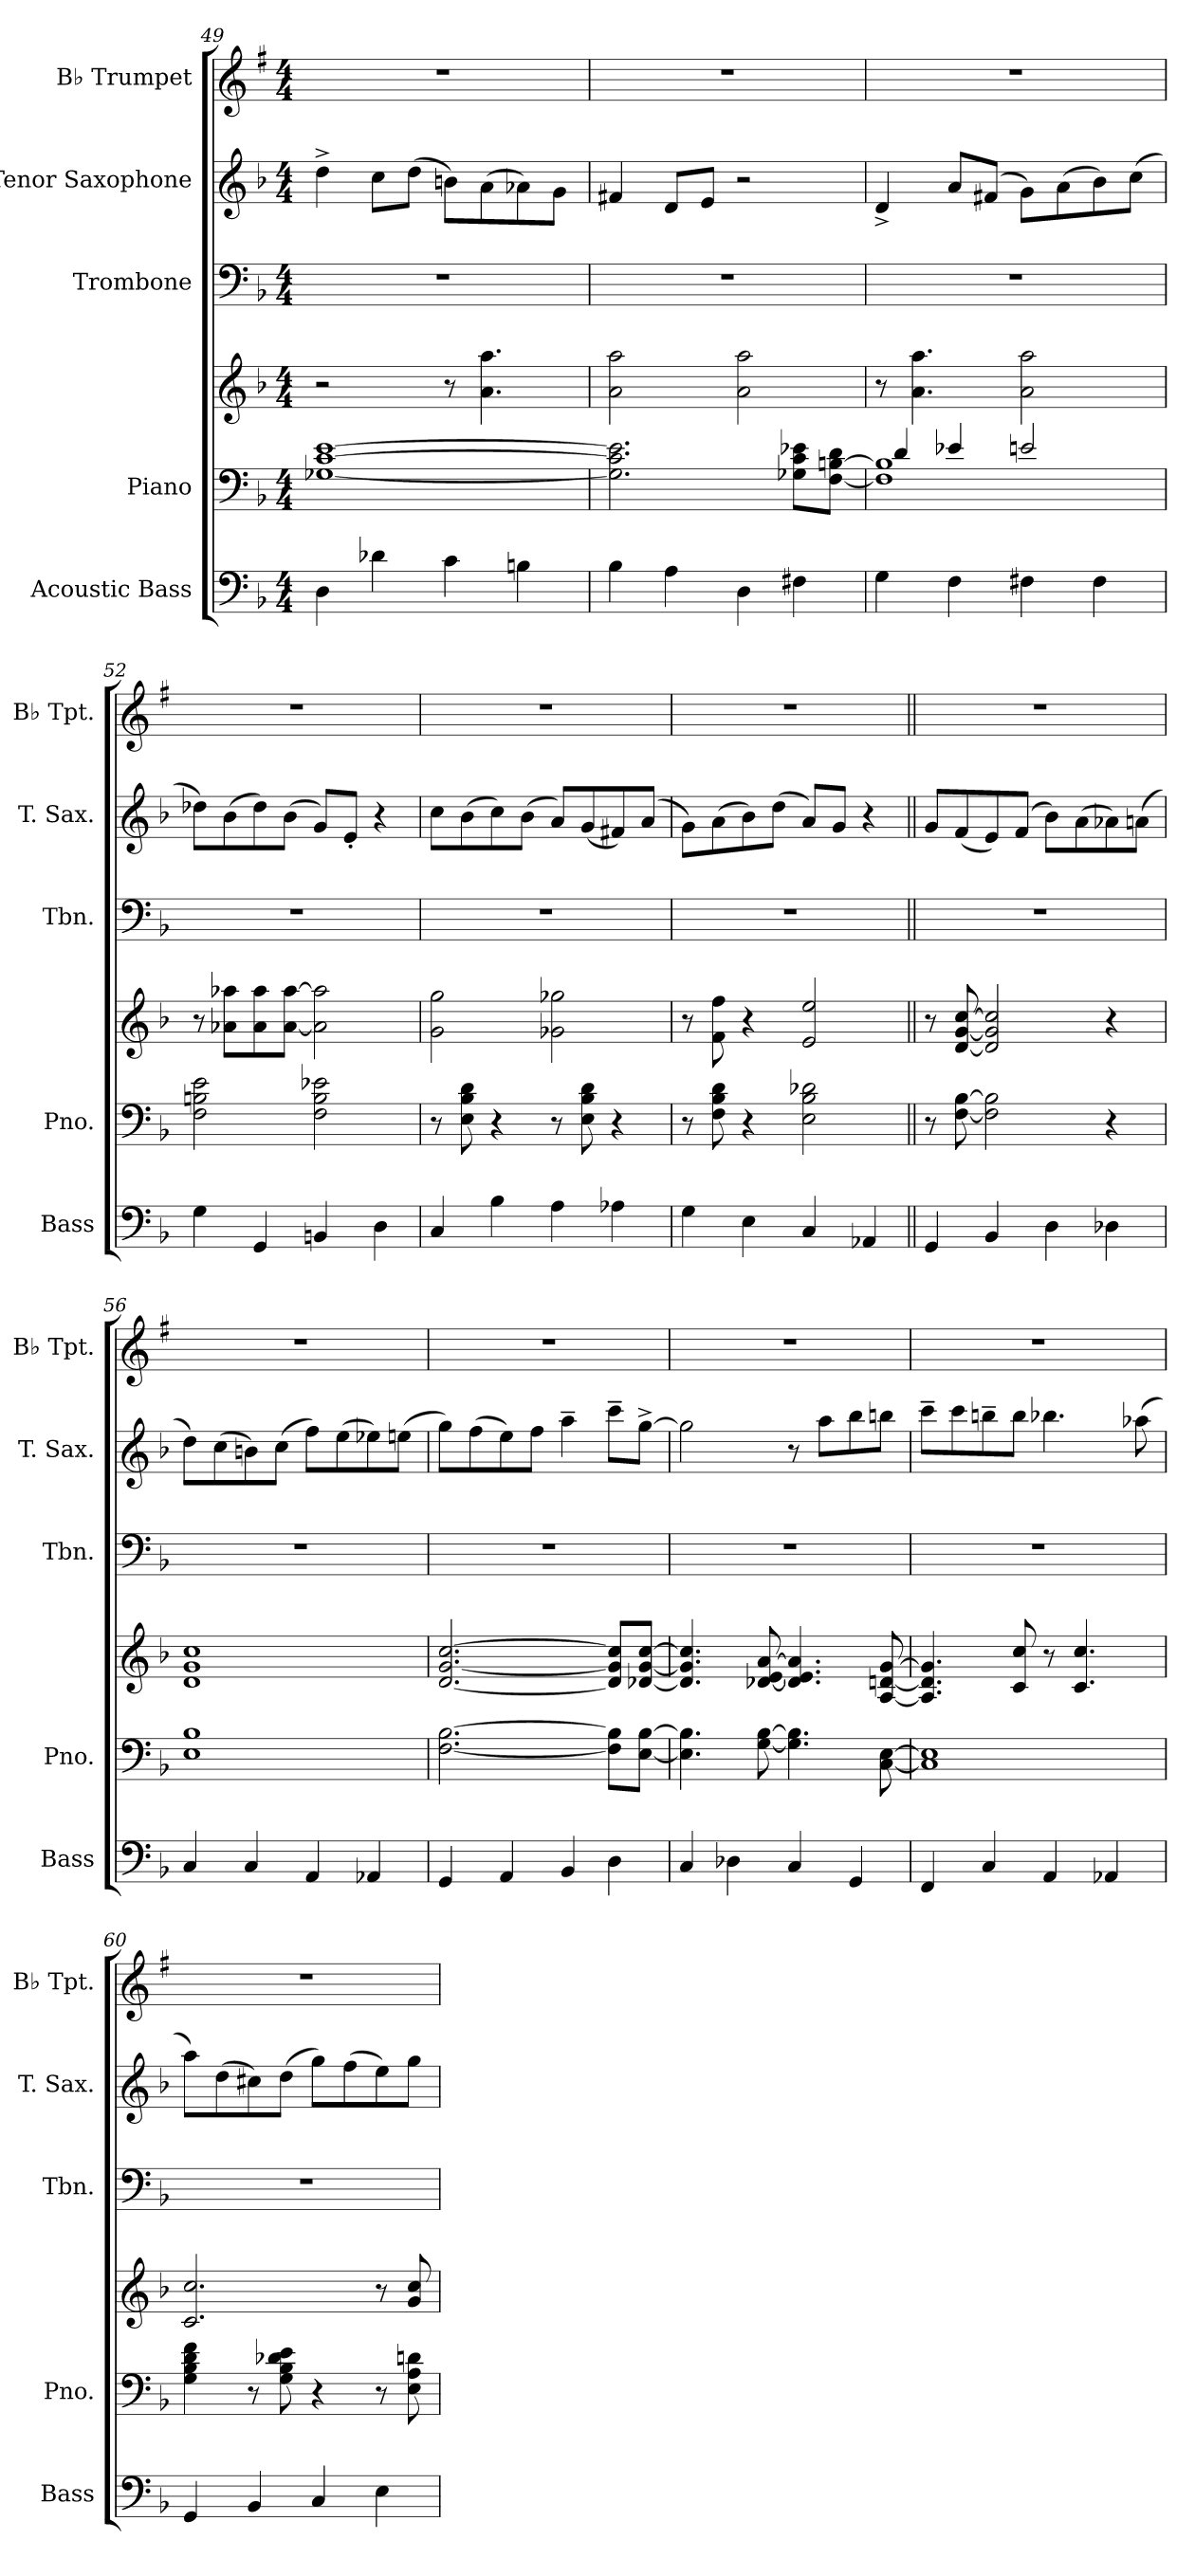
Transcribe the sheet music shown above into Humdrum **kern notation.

**kern	**kern	**kern	**kern	**kern	**kern
*part5	*part4	*part4	*part3	*part2	*part1
*staff6	*staff5	*staff4	*staff3	*staff2	*staff1
*I"Acoustic Bass	*I"Piano	*	*I"Trombone	*I"Tenor Saxophone	*I"B♭ Trumpet
*I'Bass	*I'Pno.	*	*I'Tbn.	*I'T. Sax.	*I'B♭ Tpt.
*clefF4	*clefF4	*clefG2	*clefF4	*clefG2	*clefG2
*ITrd7c12	*	*	*	*ITrd8c14	*ITrd1c2
*k[b-]	*k[b-]	*k[b-]	*k[b-]	*k[b-]	*k[b-]
*M4/4	*M4/4	*M4/4	*M4/4	*M4/4	*M4/4
=49	=49	=49	=49	=49	=49
4DD\	[1G-X [1c [1e	2r	1r	4d^\	1r
4D-X\	.	.	.	8c\L	.
.	.	.	.	(>8d\J	.
4C\	.	8r	.	8Bn\L)	.
.	.	4.a\ 4.aa\	.	(>8A\	.
4BBn\	.	.	.	8A-X\)	.
.	.	.	.	8G\J	.
=50	=50	=50	=50	=50	=50
4BB-\	2.G-\] 2.c\] 2.e\]	2a\ 2aa\	1r	4F#X/	1r
4AA\	.	.	.	8D/L	.
.	.	.	.	8E/J	.
4DD\	.	2a\ 2aa\	.	2r	.
4FF#X\	8G-X\ 8c\ 8e-X\L	.	.	.	.
.	[8F\ [8Bn\ 8d\J	.	.	.	.
!!LO:PB:g=z
=51	=51	=51	=51	=51	=51
*	*^	*	*	*	*
4GG\	1F] 1B]	4d/	8r	1r	4D^/	1r
.	.	.	4.a\ 4.aa\	.	.	.
4FF\	.	4e-X/	.	.	8A/L	.
.	.	.	.	.	(>8F#X/J	.
4FF#X\	.	2en/	2a\ 2aa\	.	8G\L)	.
.	.	.	.	.	(>8A\	.
4FF#\	.	.	.	.	8B-\)	.
.	.	.	.	.	(>8c\J	.
*	*v	*v	*	*	*	*
=52	=52	=52	=52	=52	=52
4GG\	2F\ 2Bn\ 2e\	8r	1r	8d-X\L)	1r
.	.	8a-X\ 8aa-X\L	.	(>8B-\	.
4GGG/	.	8a-\ 8aa-\	.	8d-\)	.
.	.	[8a-\ [8aa-\J	.	(>8B-\J	.
4BBBn/	2F\ 2B\ 2e-X\	2a-\] 2aa-\]	.	8G/L)	.
.	.	.	.	8E'/J	.
4DD\	.	.	.	4r	.
=53	=53	=53	=53	=53	=53
4CC/	8r	2g\ 2gg\	1r	8c\L	1r
.	8E\ 8B-\ 8d\	.	.	(>8B-\	.
4BB-\	4r	.	.	8c\)	.
.	.	.	.	(>8B-\J	.
4AA\	8r	2g-X\ 2gg-X\	.	8A/L)	.
.	8E\ 8B-\ 8d\	.	.	(<8G/	.
4AA-X\	4r	.	.	8F#X/)	.
.	.	.	.	(<8A/J	.
=54	=54	=54	=54	=54	=54
4GG\	8r	8r	1r	8G\L)	1r
.	8F\ 8B-\ 8d\	8f\ 8ff\	.	(>8A\	.
4EE\	4r	4r	.	8B-\)	.
.	.	.	.	(>8d\J	.
4CC/	2E\ 2B-\ 2d-X\	2e/ 2ee/	.	8A/L)	.
.	.	.	.	8G/J	.
4AAA-X/	.	.	.	4r	.
!!LO:PB:g=z
=55||	=55||	=55||	=55||	=55||	=55||
4GGG/	8r	8r	1r	8G/L	1r
.	[8F\ [8B-\	[8d/ [8g/ [8cc/	.	(<8F/	.
4BBB-/	2F\] 2B-\]	2d/] 2g/] 2cc/]	.	8E/)	.
.	.	.	.	(>8F/J	.
4DD\	.	.	.	8B-\L)	.
.	.	.	.	(>8A\	.
4DD-X\	4r	4r	.	8A-X\)	.
.	.	.	.	(>8An\J	.
=56	=56	=56	=56	=56	=56
4CC/	1E 1B-	1d 1g 1cc	1r	8d\L)	1r
.	.	.	.	(>8c\	.
4CC/	.	.	.	8Bn\)	.
.	.	.	.	(>8c\J	.
4AAA/	.	.	.	8f\L)	.
.	.	.	.	(>8e\	.
4AAA-X/	.	.	.	8e-X\)	.
.	.	.	.	(>8en\J	.
=57	=57	=57	=57	=57	=57
4GGG/	[2.F\ [2.B-\	[2.d/ [2.g/ [2.cc/	1r	8g\L)	1r
.	.	.	.	(>8f\	.
4AAA/	.	.	.	8e\)	.
.	.	.	.	8f\J	.
4BBB-/	.	.	.	4a~\	.
4DD\	8F\] 8B-\]L	8d/] 8g/] 8cc/]L	.	8cc~\L	.
.	[8E\ [8B-\J	[8d-X/ [8g/ [8cc/J	.	[8g^\J	.
=58	=58	=58	=58	=58	=58
4CC/	4.E\] 4.B-\]	4.d-/] 4.g/] 4.cc/]	1r	2g\]	1r
4DD-X\	.	.	.	.	.
.	[8G\ [8B-\	[8d-X/ [8e/ [8a/	.	.	.
4CC/	4.G\] 4.B-\]	4.d-/] 4.e/] 4.a/]	.	8r	.
.	.	.	.	8a\L	.
4GGG/	.	.	.	8b-\	.
.	[8C\ [8E\	[8A/ [8dn/ [8g/	.	8bn\J	.
!!LO:PB:g=z
=59	=59	=59	=59	=59	=59
4FFF/	1C] 1E]	4.A/] 4.d/] 4.g/]	1r	8cc~\L	1r
.	.	.	.	8cc\	.
4CC/	.	.	.	8bn~\	.
.	.	8c/ 8cc/	.	8b\J	.
4AAA/	.	8r	.	4.b-X\	.
.	.	4.c/ 4.cc/	.	.	.
4AAA-X/	.	.	.	.	.
.	.	.	.	(>8a-X\	.
=60	=60	=60	=60	=60	=60
4GGG/	4G\ 4B-\ 4d\ 4f\	2.c/ 2.cc/	1r	8a\L)	1r
.	.	.	.	(>8d\	.
4BBB-/	8r	.	.	8c#X\)	.
.	8G\ 8B-\ 8d-X\ 8e\	.	.	(>8d\J	.
4CC/	4r	.	.	8g\L)	.
.	.	.	.	(>8f\	.
4EE\	8r	8r	.	8e\)	.
.	8E\ 8A\ 8dn\	8g/ 8cc/	.	8g\J	.
=	=	=	=	=	=
*-	*-	*-	*-	*-	*-
